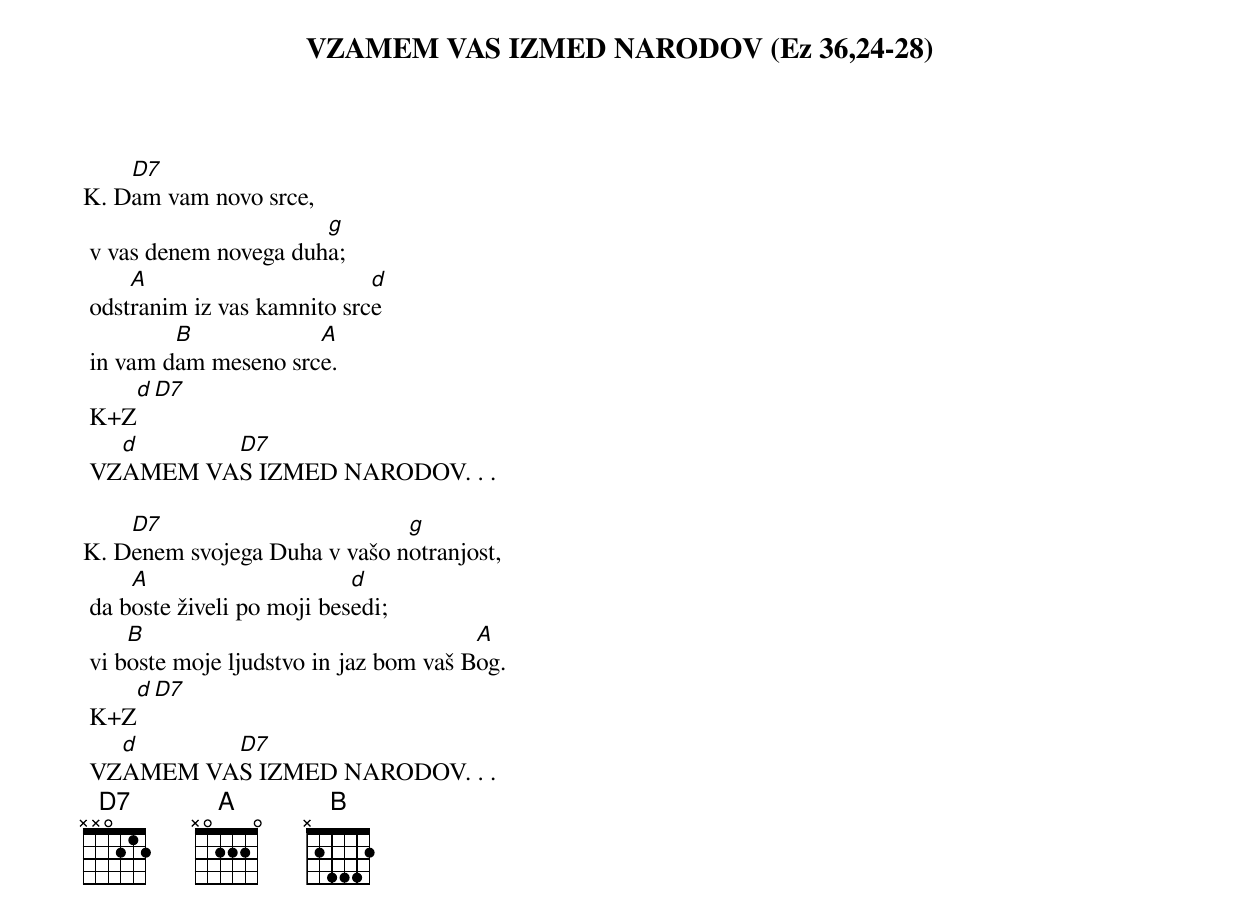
{title: VZAMEM VAS IZMED NARODOV (Ez 36,24-28)}

K.	D[D7]am vam novo srce,
	v vas denem novega duh[g]a;
	odst[A]ranim iz vas kamnito src[d]e
	in vam d[B]am meseno src[A]e.
	K+Z[d][D7]
	VZ[d]AMEM VA[D7]S IZMED NARODOV. . .

K.	D[D7]enem svojega Duha v vašo n[g]otranjost,
	da b[A]oste živeli po moji bes[d]edi;
	vi b[B]oste moje ljudstvo in jaz bom vaš B[A]og.
	K+Z[d][D7]
	VZ[d]AMEM VA[D7]S IZMED NARODOV. . .
